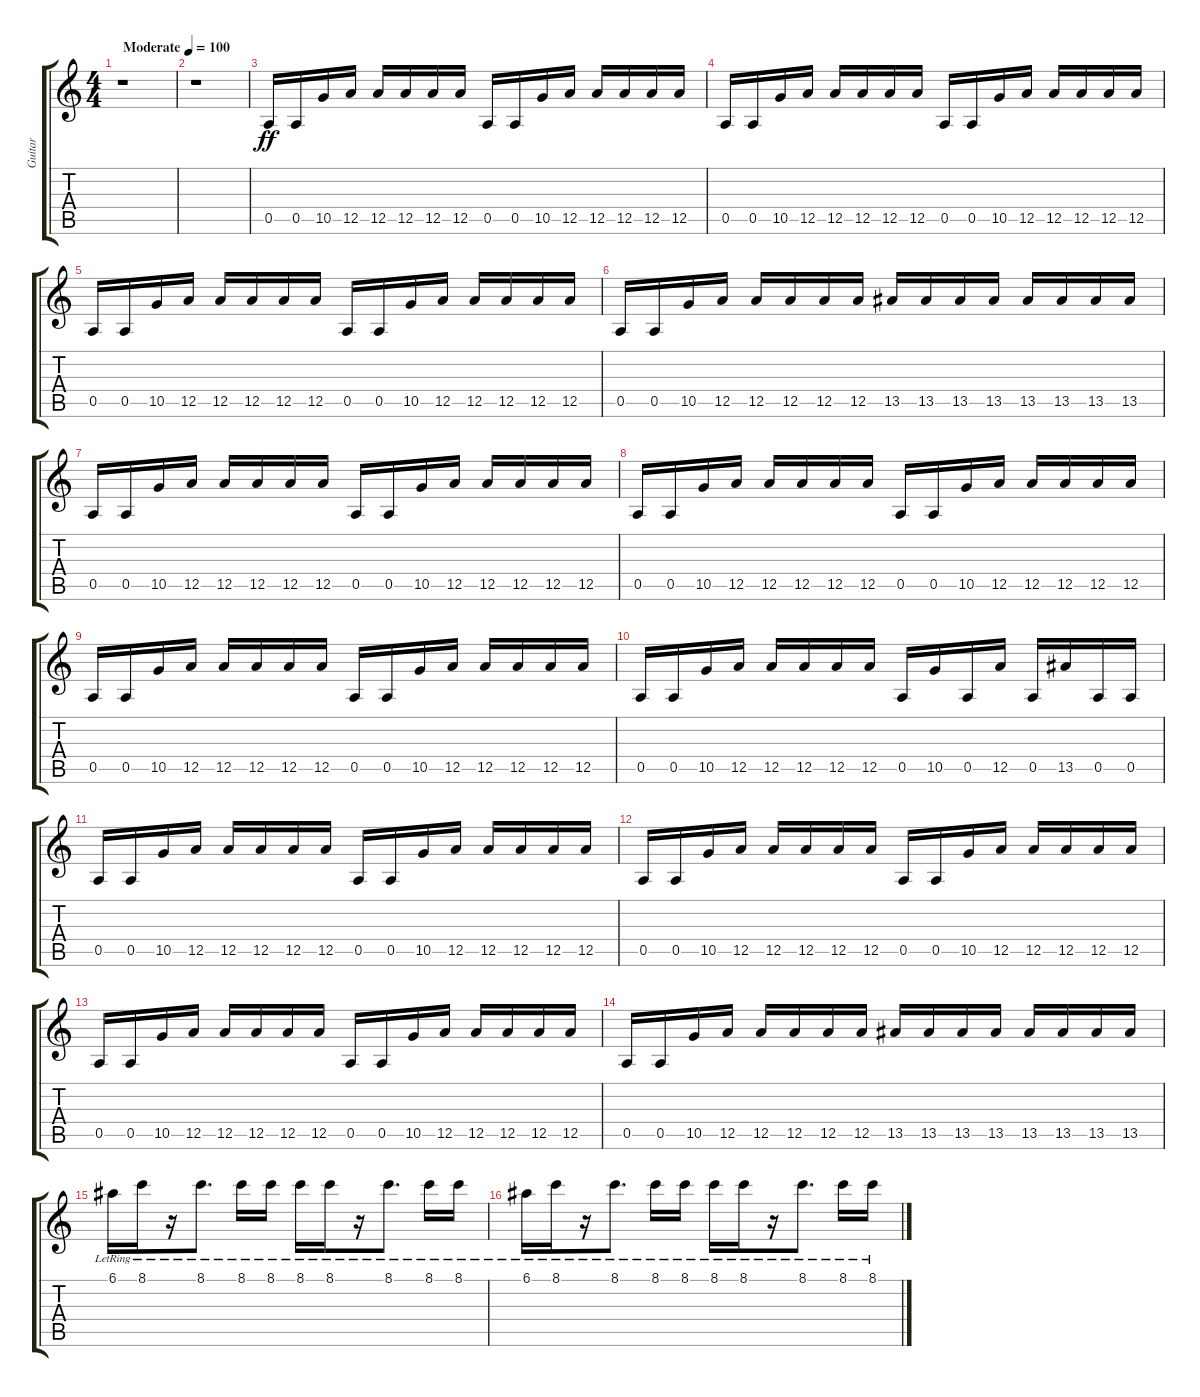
\track ("Guitar" "Guitar") {instrument overdrivenguitar}
\staff {score tabs}
\tuning (E4 B3 G3 D3 A2 E2) {hide}
\ts (4 4)
\tempo (100 "Moderate")
\clef g2
\ks c
r.1{dy ff instrument overdrivenguitar} |
r.1 |
0.5.16 0.5.16 10.5.16 12.5.16 12.5.16 12.5.16 12.5.16 12.5.16 0.5.16 0.5.16 10.5.16 12.5.16 12.5.16 12.5.16 12.5.16 12.5.16 |
0.5.16 0.5.16 10.5.16 12.5.16 12.5.16 12.5.16 12.5.16 12.5.16 0.5.16 0.5.16 10.5.16 12.5.16 12.5.16 12.5.16 12.5.16 12.5.16 |
0.5.16 0.5.16 10.5.16 12.5.16 12.5.16 12.5.16 12.5.16 12.5.16 0.5.16 0.5.16 10.5.16 12.5.16 12.5.16 12.5.16 12.5.16 12.5.16 |
0.5.16 0.5.16 10.5.16 12.5.16 12.5.16 12.5.16 12.5.16 12.5.16 13.5.16 13.5.16 13.5.16 13.5.16 13.5.16 13.5.16 13.5.16 13.5.16 |
0.5.16 0.5.16 10.5.16 12.5.16 12.5.16 12.5.16 12.5.16 12.5.16 0.5.16 0.5.16 10.5.16 12.5.16 12.5.16 12.5.16 12.5.16 12.5.16 |
0.5.16 0.5.16 10.5.16 12.5.16 12.5.16 12.5.16 12.5.16 12.5.16 0.5.16 0.5.16 10.5.16 12.5.16 12.5.16 12.5.16 12.5.16 12.5.16 |
0.5.16 0.5.16 10.5.16 12.5.16 12.5.16 12.5.16 12.5.16 12.5.16 0.5.16 0.5.16 10.5.16 12.5.16 12.5.16 12.5.16 12.5.16 12.5.16 |
0.5.16 0.5.16 10.5.16 12.5.16 12.5.16 12.5.16 12.5.16 12.5.16 0.5.16 10.5.16 0.5.16 12.5.16 0.5.16 13.5.16 0.5.16 0.5.16 |
0.5.16 0.5.16 10.5.16 12.5.16 12.5.16 12.5.16 12.5.16 12.5.16 0.5.16 0.5.16 10.5.16 12.5.16 12.5.16 12.5.16 12.5.16 12.5.16 |
0.5.16 0.5.16 10.5.16 12.5.16 12.5.16 12.5.16 12.5.16 12.5.16 0.5.16 0.5.16 10.5.16 12.5.16 12.5.16 12.5.16 12.5.16 12.5.16 |
0.5.16 0.5.16 10.5.16 12.5.16 12.5.16 12.5.16 12.5.16 12.5.16 0.5.16 0.5.16 10.5.16 12.5.16 12.5.16 12.5.16 12.5.16 12.5.16 |
0.5.16 0.5.16 10.5.16 12.5.16 12.5.16 12.5.16 12.5.16 12.5.16 13.5.16 13.5.16 13.5.16 13.5.16 13.5.16 13.5.16 13.5.16 13.5.16 |
6.1{lr}.16 8.1{lr}.16 r.16 8.1{lr}.8{d} 8.1{lr}.16 8.1{lr}.16 8.1{lr}.16 8.1{lr}.16 r.16 8.1{lr}.8{d} 8.1{lr}.16 8.1{lr}.16 |
6.1{lr}.16 8.1{lr}.16 r.16 8.1{lr}.8{d} 8.1{lr}.16 8.1{lr}.16 8.1{lr}.16 8.1{lr}.16 r.16 8.1{lr}.8{d} 8.1{lr}.16 8.1{lr}.16
